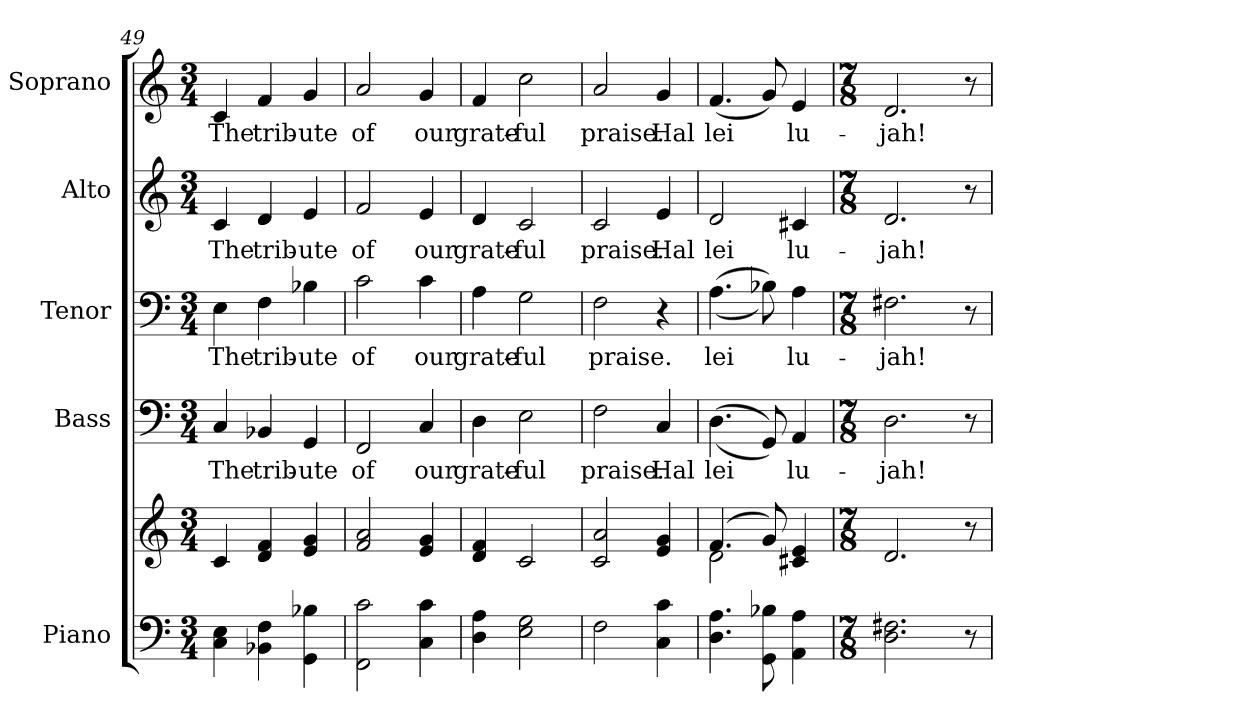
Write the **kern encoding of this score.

**kern	**kern	**kern	**text	**kern	**text	**kern	**text	**kern	**text
*part5	*part5	*part4	*part4	*part3	*part3	*part2	*part2	*part1	*part1
*staff6	*staff5	*staff4	*staff4	*staff3	*staff3	*staff2	*staff2	*staff1	*staff1
*I"Piano	*	*I"Bass	*	*I"Tenor	*	*I"Alto	*	*I"Soprano	*
*I'Pno.	*	*I'B.	*	*I'T.	*	*I'A.	*	*I'S.	*
!!LO:PB:g=z
*clefF4	*clefG2	*clefF4	*	*clefF4	*	*clefG2	*	*clefG2	*
*k[]	*k[]	*k[]	*	*k[]	*	*k[]	*	*k[]	*
*C:	*C:	*C:	*	*C:	*	*C:	*	*C:	*
*M3/4	*M3/4	*M3/4	*	*M3/4	*	*M3/4	*	*M3/4	*
=49	=49	=49	=49	=49	=49	=49	=49	=49	=49
!	!	!	!LO:LY:b:color=#000000	!	!	!	!	!	!
!	!	!	!	!	!LO:LY:b:color=#000000	!	!	!	!
!	!	!	!	!	!	!	!LO:LY:b:color=#000000	!	!
!	!	!	!	!	!	!	!	!	!LO:LY:b:color=#000000
4Ci\ 4Ei	4ci/	4Ci/	The	4Ei\	The	4ci/	The	4ci/	The
!	!	!	!LO:LY:b:color=#000000	!	!	!	!	!	!
!	!	!	!	!	!LO:LY:b:color=#000000	!	!	!	!
!	!	!	!	!	!	!	!LO:LY:b:color=#000000	!	!
!	!	!	!	!	!	!	!	!	!LO:LY:b:color=#000000
4BB-Xi\ 4Fi	4di/ 4fi	4BB-Xi/	trib-	4Fi\	trib-	4di/	trib-	4fi/	trib-
!	!	!	!LO:LY:b:color=#000000	!	!	!	!	!	!
!	!	!	!	!	!LO:LY:b:color=#000000	!	!	!	!
!	!	!	!	!	!	!	!LO:LY:b:color=#000000	!	!
!	!	!	!	!	!	!	!	!	!LO:LY:b:color=#000000
4GGi\ 4B-Xi	4ei/ 4gi	4GGi/	-ute	4B-Xi\	-ute	4ei/	-ute	4gi/	-ute
=50	=50	=50	=50	=50	=50	=50	=50	=50	=50
!	!	!	!LO:LY:b:color=#000000	!	!	!	!	!	!
!	!	!	!	!	!LO:LY:b:color=#000000	!	!	!	!
!	!	!	!	!	!	!	!LO:LY:b:color=#000000	!	!
!	!	!	!	!	!	!	!	!	!LO:LY:b:color=#000000
2FFi\ 2ci	2fi/ 2ai	2FFi/	of	2ci\	of	2fi/	of	2ai/	of
!	!	!	!LO:LY:b:color=#000000	!	!	!	!	!	!
!	!	!	!	!	!LO:LY:b:color=#000000	!	!	!	!
!	!	!	!	!	!	!	!LO:LY:b:color=#000000	!	!
!	!	!	!	!	!	!	!	!	!LO:LY:b:color=#000000
4Ci\ 4ci	4ei/ 4gi	4Ci/	our	4ci\	our	4ei/	our	4gi/	our
=51	=51	=51	=51	=51	=51	=51	=51	=51	=51
!	!	!	!LO:LY:b:color=#000000	!	!	!	!	!	!
!	!	!	!	!	!LO:LY:b:color=#000000	!	!	!	!
!	!	!	!	!	!	!	!LO:LY:b:color=#000000	!	!
!	!	!	!	!	!	!	!	!	!LO:LY:b:color=#000000
4Di\ 4Ai	4di/ 4fi	4Di\	grate-	4Ai\	grate-	4di/	grate-	4fi/	grate-
!	!	!	!LO:LY:b:color=#000000	!	!	!	!	!	!
!	!	!	!	!	!LO:LY:b:color=#000000	!	!	!	!
!	!	!	!	!	!	!	!LO:LY:b:color=#000000	!	!
!	!	!	!	!	!	!	!	!	!LO:LY:b:color=#000000
2Ei\ 2Gi	2ci/	2Ei\	-ful	2Gi\	-ful	2ci/	-ful	2cci\	-ful
!!LO:PB:g=z
=52	=52	=52	=52	=52	=52	=52	=52	=52	=52
!	!	!	!LO:LY:b:color=#000000	!	!	!	!	!	!
!	!	!	!	!	!LO:LY:b:color=#000000	!	!	!	!
!	!	!	!	!	!	!	!LO:LY:b:color=#000000	!	!
!	!	!	!	!	!	!	!	!	!LO:LY:b:color=#000000
2Fi\	2ci/ 2ai	2Fi\	praise.	2Fi\	praise.	2ci/	praise.	2ai/	praise.
!	!	!	!LO:LY:b:color=#000000	!	!	!	!	!	!
!	!	!	!	!	!LO:LY:b:color=#000000	!	!	!	!
!	!	!	!	!	!	!	!LO:LY:b:color=#000000	!	!
!	!	!	!	!	!	!	!	!	!LO:LY:b:color=#000000
4Ci\ 4ci	4ei/ 4gi	4Ci/	Hal	4r	Hal	4ei/	Hal	4gi/	Hal
=53	=53	=53	=53	=53	=53	=53	=53	=53	=53
*	*^	*	*	*	*	*	*	*	*
!	!	!	!	!LO:LY:b:color=#000000	!	!	!	!	!	!
!	!	!	!	!	!	!LO:LY:b:color=#000000	!	!	!	!
!	!	!	!	!	!	!	!	!LO:LY:b:color=#000000	!	!
!	!	!	!	!	!	!	!	!	!	!LO:LY:b:color=#000000
4.Di\ 4.Ai	(4.fi/	2di\	((4.Di\	lei	((4.Ai\	lei	2di/	lei	(4.fi/	lei
8GGi\ 8B-Xi	8gi/)	.	8GGi/))	.	8B-Xi\))	.	.	.	8gi/)	.
!	!	!	!	!LO:LY:b:color=#000000	!	!	!	!	!	!
!	!	!	!	!	!	!LO:LY:b:color=#000000	!	!	!	!
!	!	!	!	!	!	!	!	!LO:LY:b:color=#000000	!	!
!	!	!	!	!	!	!	!	!	!	!LO:LY:b:color=#000000
4AAi\ 4Ai	4c#Xi/ 4ei	4ryy	4AAi/	lu-	4Ai\	lu-	4c#Xi/	lu-	4ei/	lu-
*	*v	*v	*	*	*	*	*	*	*	*
=54	=54	=54	=54	=54	=54	=54	=54	=54	=54
*M7/8	*M7/8	*M7/8	*	*M7/8	*	*M7/8	*	*M7/8	*
*	*^	*	*	*	*	*	*	*	*
!	!	!	!	!LO:LY:b:color=#000000	!	!	!	!	!	!
*	*v	*v	*	*	*	*	*	*	*	*
*	*^	*	*	*	*	*	*	*	*
!	!	!	!	!	!	!LO:LY:b:color=#000000	!	!	!	!
*	*v	*v	*	*	*	*	*	*	*	*
*	*^	*	*	*	*	*	*	*	*
!	!	!	!	!	!	!	!	!LO:LY:b:color=#000000	!	!
*	*v	*v	*	*	*	*	*	*	*	*
*	*^	*	*	*	*	*	*	*	*
!	!	!	!	!	!	!	!	!	!	!LO:LY:b:color=#000000
*	*v	*v	*	*	*	*	*	*	*	*
2.Di\ 2.F#Xi	2.di/	2.Di\	-jah!	2.F#Xi\	-jah!	2.di/	-jah!	2.di/	-jah!
8r	8r	8r	.	8r	.	8r	.	8r	.
=	=	=	=	=	=	=	=	=	=
*-	*-	*-	*-	*-	*-	*-	*-	*-	*-
